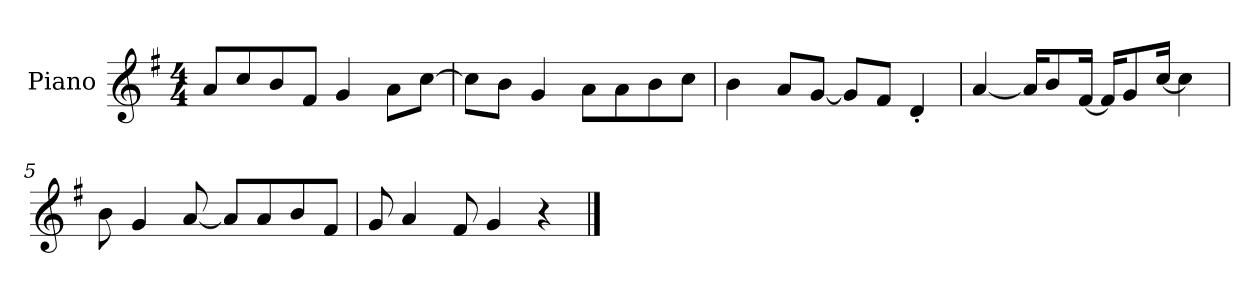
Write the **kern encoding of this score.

**kern
*part1
*staff1
*I"Piano
*I'P-no
*clefG2
*k[f#]
*M4/4
*MM90
=1
8a/L
8cc/
8b/
8f#/J
4g/
8a\L
[8cc\J
=2
8cc\L]
8b\J
4g/
8a\L
8a\
8b\
8cc\J
=3
4b\
8a/L
[8g/J
8g/L]
8f#/J
4d'/
=4
[4a/
16a/KL]
8b/
[16f#/Jk
16f#/KL]
8g/
[16cc/Jk
4cc\]
=5
8b\
4g/
[8a/
8a/L]
8a/
8b/
8f#/J
!!LO:LB:g=z
=6
8g/
4a/
8f#/
4g/
4r
==
*-
